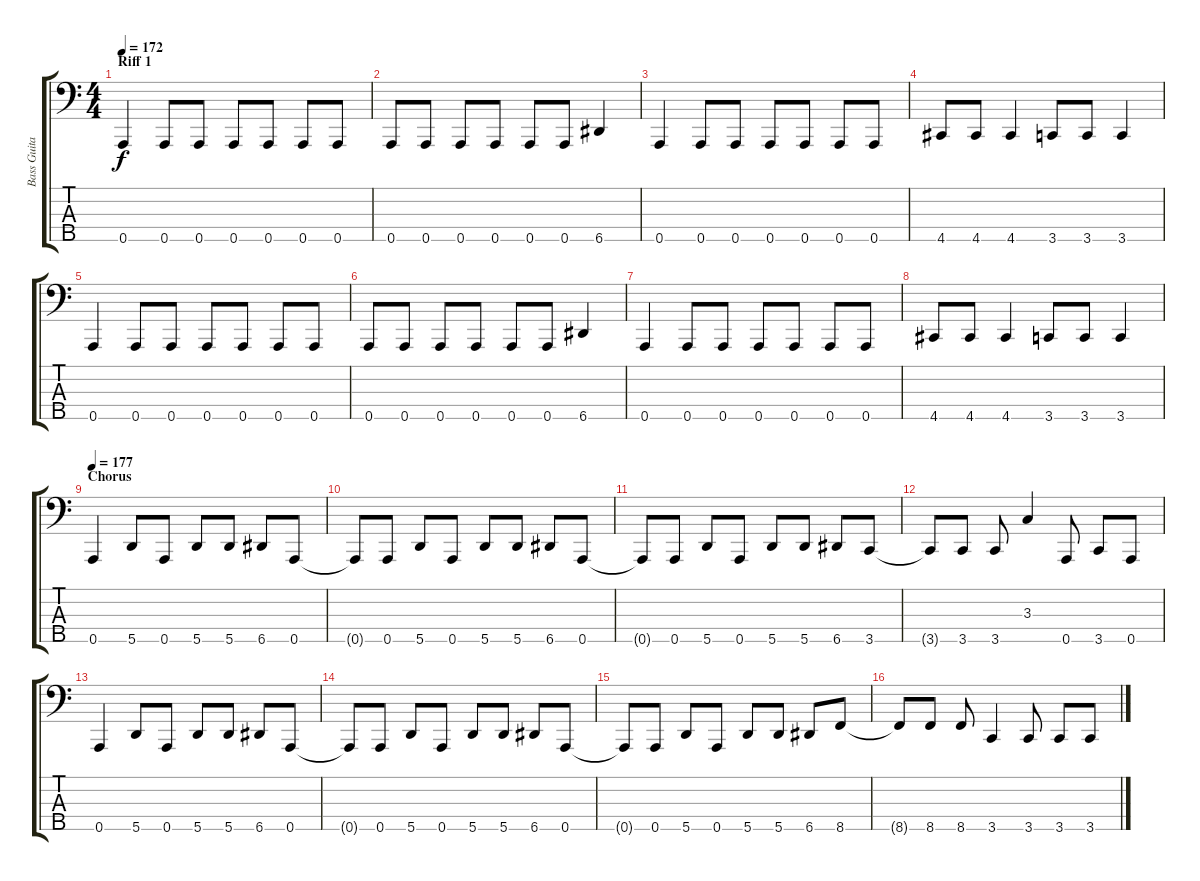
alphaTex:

\track ("Bass Guitar" "Bass Guita") {instrument electricbasspick}
\staff {score tabs}
\tuning (G2 D2 A1 E1 A0) {hide}
\ts (4 4)
\section ("" "Riff 1")
\tempo 172
\clef f4
\ks c
0.5.4{dy f} 0.5.8 0.5.8 0.5.8 0.5.8 0.5.8 0.5.8 |
0.5.8 0.5.8 0.5.8 0.5.8 0.5.8 0.5.8 6.5.4 |
0.5.4 0.5.8 0.5.8 0.5.8 0.5.8 0.5.8 0.5.8 |
4.5.8 4.5.8 4.5.4 3.5.8 3.5.8 3.5.4 |
0.5.4 0.5.8 0.5.8 0.5.8 0.5.8 0.5.8 0.5.8 |
0.5.8 0.5.8 0.5.8 0.5.8 0.5.8 0.5.8 6.5.4 |
0.5.4 0.5.8 0.5.8 0.5.8 0.5.8 0.5.8 0.5.8 |
4.5.8 4.5.8 4.5.4 3.5.8 3.5.8 3.5.4 |
\section ("" "Chorus")
\tempo 177
0.5.4 5.5.8 0.5.8 5.5.8 5.5.8 6.5.8 0.5.8 |
0.5{t}.8 0.5.8 5.5.8 0.5.8 5.5.8 5.5.8 6.5.8 0.5.8 |
0.5{t}.8 0.5.8 5.5.8 0.5.8 5.5.8 5.5.8 6.5.8 3.5.8 |
3.5{t}.8 3.5.8 3.5.8 3.3.4 0.5.8 3.5.8 0.5.8 |
0.5.4 5.5.8 0.5.8 5.5.8 5.5.8 6.5.8 0.5.8 |
0.5{t}.8 0.5.8 5.5.8 0.5.8 5.5.8 5.5.8 6.5.8 0.5.8 |
0.5{t}.8 0.5.8 5.5.8 0.5.8 5.5.8 5.5.8 6.5.8 8.5.8 |
8.5{t}.8 8.5.8 8.5.8 3.5.4 3.5.8 3.5.8 3.5.8
